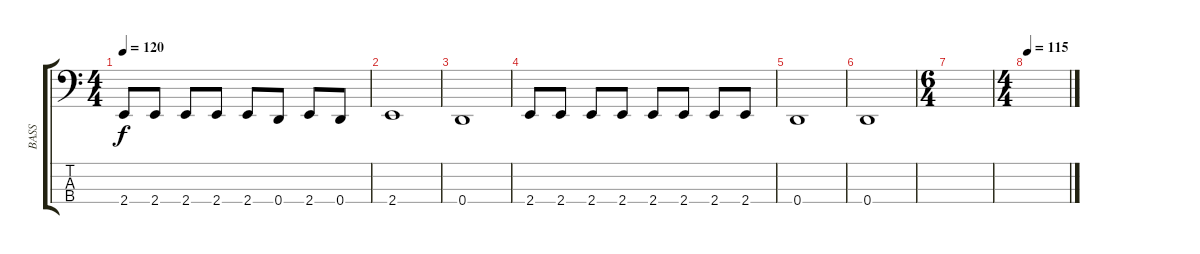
\track ("BASS" "BASS") {instrument electricbassfinger}
\staff {score tabs}
\tuning (F2 C2 G1 D1) {hide}
\ts (4 4)
\tempo 120
\clef f4
\ks c
2.4.8{dy f} 2.4.8 2.4.8 2.4.8 2.4.8 0.4.8 2.4.8 0.4.8 |
2.4.1 |
0.4.1 |
2.4.8 2.4.8 2.4.8 2.4.8 2.4.8 2.4.8 2.4.8 2.4.8 |
0.4.1 |
0.4.1 |
\ts (6 4)
|
\ts (4 4)
\tempo 115
